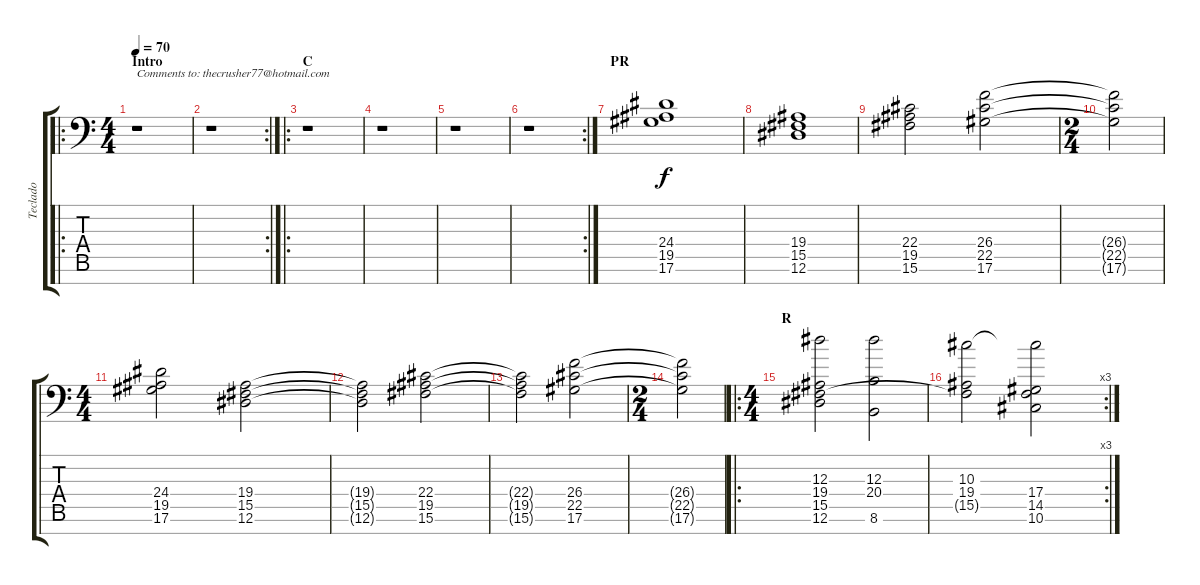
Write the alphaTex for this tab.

\track ("Teclado" "Teclado") {instrument tremolostrings}
\staff {score tabs}
\tuning (Eb4 Eb4 Eb4 Eb2 Eb2 Eb2 Eb1) {hide}
\ro
\ts (4 4)
\section ("" "Intro")
\tempo 70
\clef f4
\ks c
r.1{txt "Comments to: thecrusher77@hotmail.com" dy f instrument tremolostrings} |
\rc 2
r.1 |
\ro
\section ("" "C")
r.1 |
r.1 |
r.1 |
\rc 2
r.1 |
\section ("" "PR")
(24.4 19.5 17.6).1 |
(19.4 15.5 12.6).1 |
(22.4 19.5 15.6).2 (26.4 22.5 17.6).2 |
\ts (2 4)
(26.4{t} 22.5{t} 17.6{t}).2 |
\ts (4 4)
(24.4 19.5 17.6).2 (19.4 15.5 12.6).2 |
(19.4{t} 15.5{t} 12.6{t}).2 (22.4 19.5 15.6).2 |
(22.4{t} 19.5{t} 15.6{t}).2 (26.4 22.5 17.6).2 |
\ts (2 4)
(26.4{t} 22.5{t} 17.6{t}).2 |
\ro
\ts (4 4)
\section ("" "R")
(12.3 19.4 15.5 12.6).2 (12.3 20.4 8.6).2 |
\rc 3
(10.3 19.4 15.5{t}).2 (10.3{t} 17.4 14.5 10.6).2
